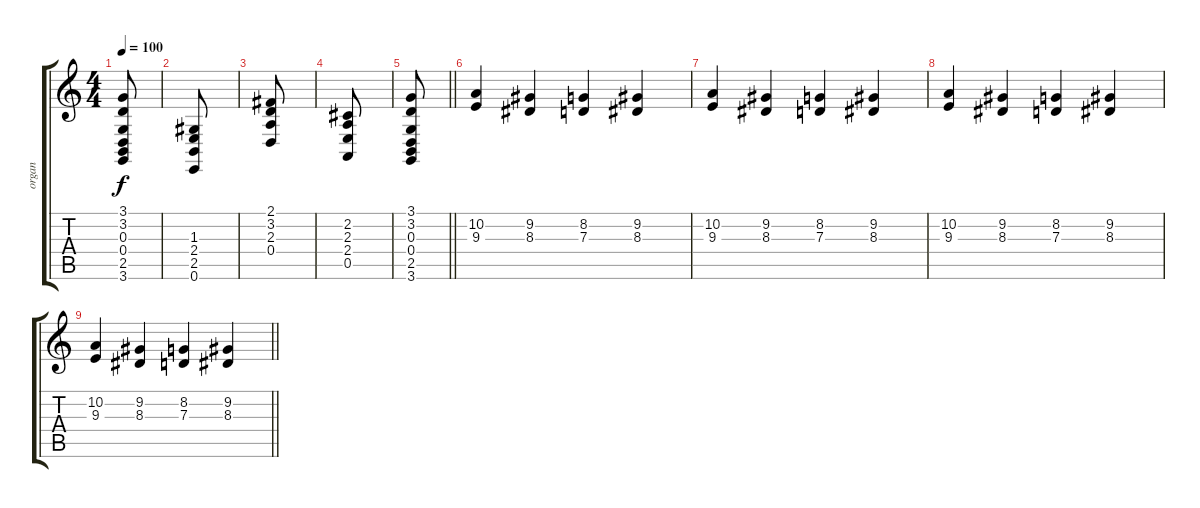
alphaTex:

\track ("organ" "organ") {instrument drawbarorgan}
\staff {score tabs}
\tuning (E4 B3 G3 D3 A2 E2) {hide}
\ts (4 4)
\tempo 100
\clef g2
\ks c
(3.1 3.2 0.3 0.4 2.5 3.6).8{dy f} |
(1.3 2.4 2.5 0.6).8 |
(2.1 3.2 2.3 0.4).8 |
(2.2 2.3 2.4 0.5).8 |
\barLineRight lightlight
(3.1 3.2 0.3 0.4 2.5 3.6).8 |
(10.2 9.3).4 (9.2 8.3).4 (8.2 7.3).4 (9.2 8.3).4 |
(10.2 9.3).4 (9.2 8.3).4 (8.2 7.3).4 (9.2 8.3).4 |
(10.2 9.3).4 (9.2 8.3).4 (8.2 7.3).4 (9.2 8.3).4 |
\barLineRight lightlight
(10.2 9.3).4 (9.2 8.3).4 (8.2 7.3).4 (9.2 8.3).4
